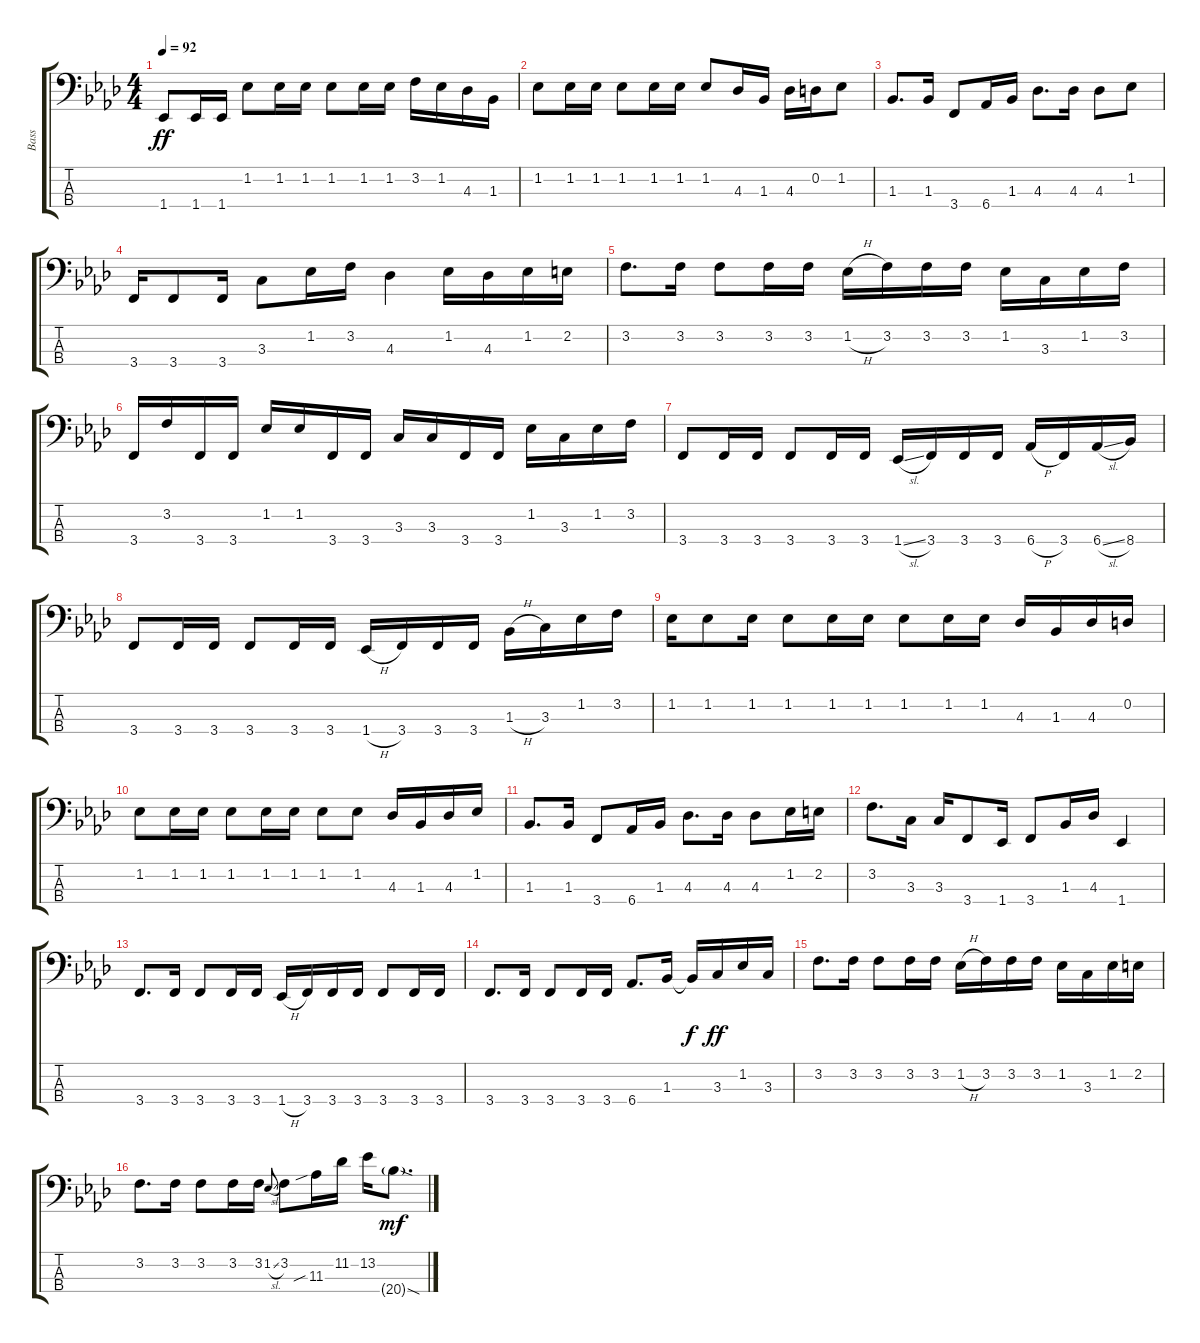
\track ("Bass" "Bass") {instrument electricbasspick}
\staff {score tabs}
\tuning (G2 D2 A1 D1) {hide}
\ts (4 4)
\tempo 92
\clef f4
\ks ab
1.4.8{dy ff} 1.4.16 1.4.16 1.2.8 1.2.16 1.2.16 1.2.8 1.2.16 1.2.16 3.2.16 1.2.16 4.3.16 1.3.16 |
1.2.8 1.2.16 1.2.16 1.2.8 1.2.16 1.2.16 1.2.8 4.3.16 1.3.16 4.3.16 0.2.16 1.2.8 |
1.3.8{d} 1.3.16 3.4.8 6.4.16 1.3.16 4.3.8{d} 4.3.16 4.3.8 1.2.8 |
3.4.16 3.4.8 3.4.16 3.3.8 1.2.16 3.2.16 4.3.4 1.2.16 4.3.16 1.2.16 2.2.16 |
3.2.8{d} 3.2.16 3.2.8 3.2.16 3.2.16 1.2{h}.16 3.2.16 3.2.16 3.2.16 1.2.16 3.3.16 1.2.16 3.2.16 |
3.4.16 3.2.16 3.4.16 3.4.16 1.2.16 1.2.16 3.4.16 3.4.16 3.3.16 3.3.16 3.4.16 3.4.16 1.2.16 3.3.16 1.2.16 3.2.16 |
3.4.8 3.4.16 3.4.16 3.4.8 3.4.16 3.4.16 1.4{sl}.16 3.4.16 3.4.16 3.4.16 6.4{h}.16 3.4.16 6.4{sl}.16 8.4.16 |
3.4.8 3.4.16 3.4.16 3.4.8 3.4.16 3.4.16 1.4{h}.16 3.4.16 3.4.16 3.4.16 1.3{h}.16 3.3.16 1.2.16 3.2.16 |
1.2.16 1.2.8 1.2.16 1.2.8 1.2.16 1.2.16 1.2.8 1.2.16 1.2.16 4.3.16 1.3.16 4.3.16 0.2.16 |
1.2.8 1.2.16 1.2.16 1.2.8 1.2.16 1.2.16 1.2.8 1.2.8 4.3.16 1.3.16 4.3.16 1.2.16 |
1.3.8{d} 1.3.16 3.4.8 6.4.16 1.3.16 4.3.8{d} 4.3.16 4.3.8 1.2.16 2.2.16 |
3.2.8{d} 3.3.16 3.3.16 3.4.8 1.4.16 3.4.8 1.3.16 4.3.16 1.4.4 |
3.4.8{d} 3.4.16 3.4.8 3.4.16 3.4.16 1.4{h}.16 3.4.16 3.4.16 3.4.16 3.4.8 3.4.16 3.4.16 |
3.4.8{d} 3.4.16 3.4.8 3.4.16 3.4.16 6.4.8{d} 1.3.16 1.3{t}.16{dy f} 3.3.16{dy ff} 1.2.16 3.3.16 |
3.2.8{d} 3.2.16 3.2.8 3.2.16 3.2.16 1.2{h}.16 3.2.16 3.2.16 3.2.16 1.2.16 3.3.16 1.2.16 2.2.16 |
3.2.8{d} 3.2.16 3.2.8 3.2.16 3.2.16 1.2{sl}.8{gr onbeat} 3.2.8 11.3{sib}.16 11.2.16 13.2.16 20.4{sod g}.8{d dy mf}
